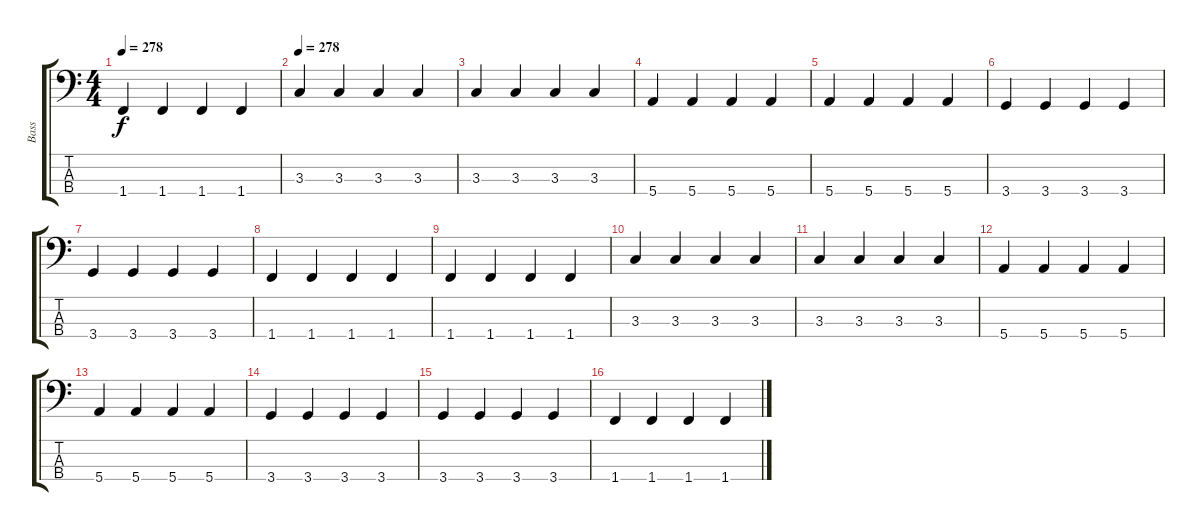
\track ("Bass" "Bass") {instrument electricbasspick}
\staff {score tabs}
\tuning (G2 D2 A1 E1) {hide}
\ts (4 4)
\tempo 278
\clef f4
\ks c
1.4.4{dy f} 1.4.4 1.4.4 1.4.4 |
\tempo 278
3.3.4 3.3.4 3.3.4 3.3.4 |
3.3.4 3.3.4 3.3.4 3.3.4 |
5.4.4 5.4.4 5.4.4 5.4.4 |
5.4.4 5.4.4 5.4.4 5.4.4 |
3.4.4 3.4.4 3.4.4 3.4.4 |
3.4.4 3.4.4 3.4.4 3.4.4 |
1.4.4 1.4.4 1.4.4 1.4.4 |
1.4.4 1.4.4 1.4.4 1.4.4 |
3.3.4 3.3.4 3.3.4 3.3.4 |
3.3.4 3.3.4 3.3.4 3.3.4 |
5.4.4 5.4.4 5.4.4 5.4.4 |
5.4.4 5.4.4 5.4.4 5.4.4 |
3.4.4 3.4.4 3.4.4 3.4.4 |
3.4.4 3.4.4 3.4.4 3.4.4 |
1.4.4 1.4.4 1.4.4 1.4.4
